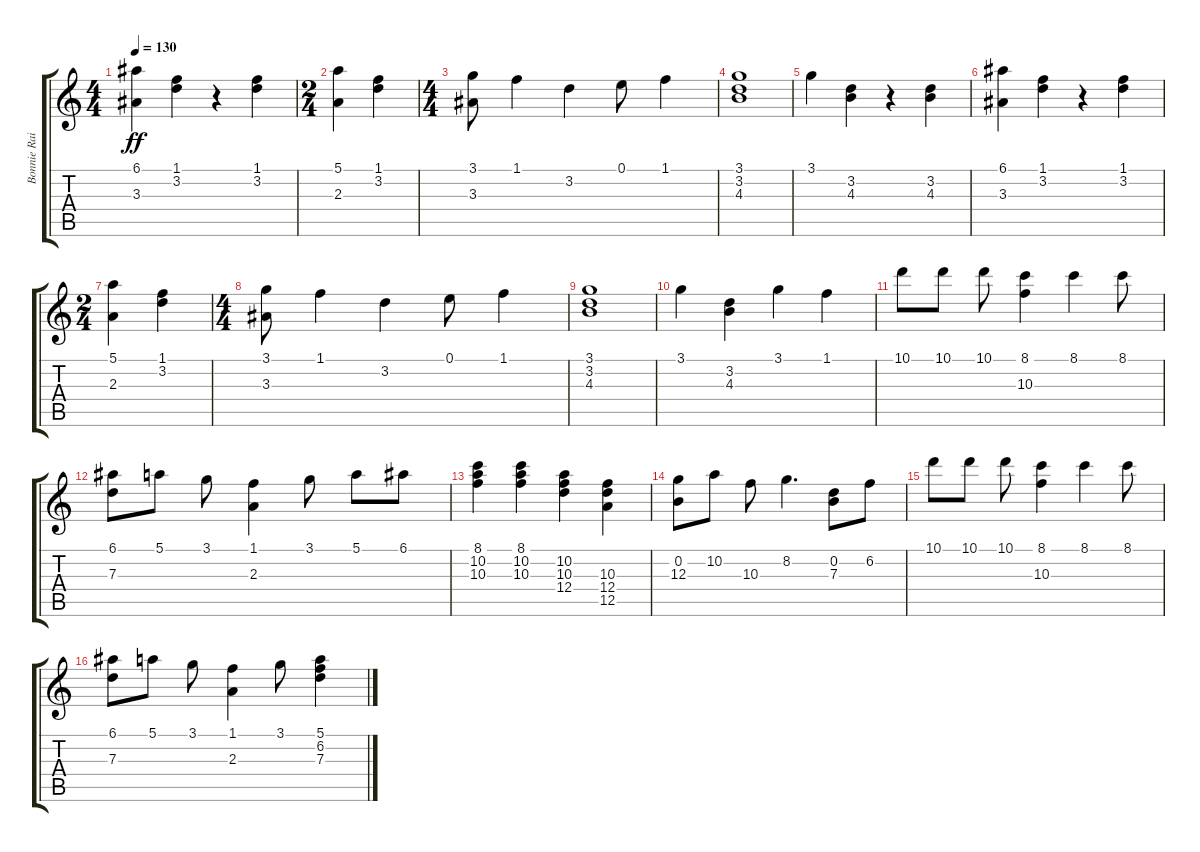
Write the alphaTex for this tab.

\track ("Bonnie Raitt" "Bonnie Rai") {instrument electricguitarjazz}
\staff {score tabs}
\tuning (E4 B3 G3 D3 A2 E2) {hide}
\ts (4 4)
\tempo 130
\clef g2
\ks c
(6.1 3.3).4{dy ff} (1.1 3.2).4 r.4 (1.1 3.2).4 |
\ts (2 4)
(5.1 2.3).4 (1.1 3.2).4 |
\ts (4 4)
(3.1 3.3).8 1.1.4 3.2.4 0.1.8 1.1.4 |
(3.1 3.2 4.3).1 |
3.1.4 (3.2 4.3).4 r.4 (3.2 4.3).4 |
(6.1 3.3).4 (1.1 3.2).4 r.4 (1.1 3.2).4 |
\ts (2 4)
(5.1 2.3).4 (1.1 3.2).4 |
\ts (4 4)
(3.1 3.3).8 1.1.4 3.2.4 0.1.8 1.1.4 |
(3.1 3.2 4.3).1 |
3.1.4 (3.2 4.3).4 3.1.4 1.1.4 |
10.1.8 10.1.8 10.1.8 (8.1 10.3).4 8.1.4 8.1.8 |
(6.1 7.3).8 5.1.8 3.1.8 (1.1 2.3).4 3.1.8 5.1.8 6.1.8 |
(8.1 10.2 10.3).4 (8.1 10.2 10.3).4 (10.2 10.3 12.4).4 (10.3 12.4 12.5).4 |
(0.2 12.3).8 10.2.8 10.3.8 8.2.4{d} (0.2 7.3).8 6.2.8 |
10.1.8 10.1.8 10.1.8 (8.1 10.3).4 8.1.4 8.1.8 |
(6.1 7.3).8 5.1.8 3.1.8 (1.1 2.3).4 3.1.8 (5.1 6.2 7.3).4
